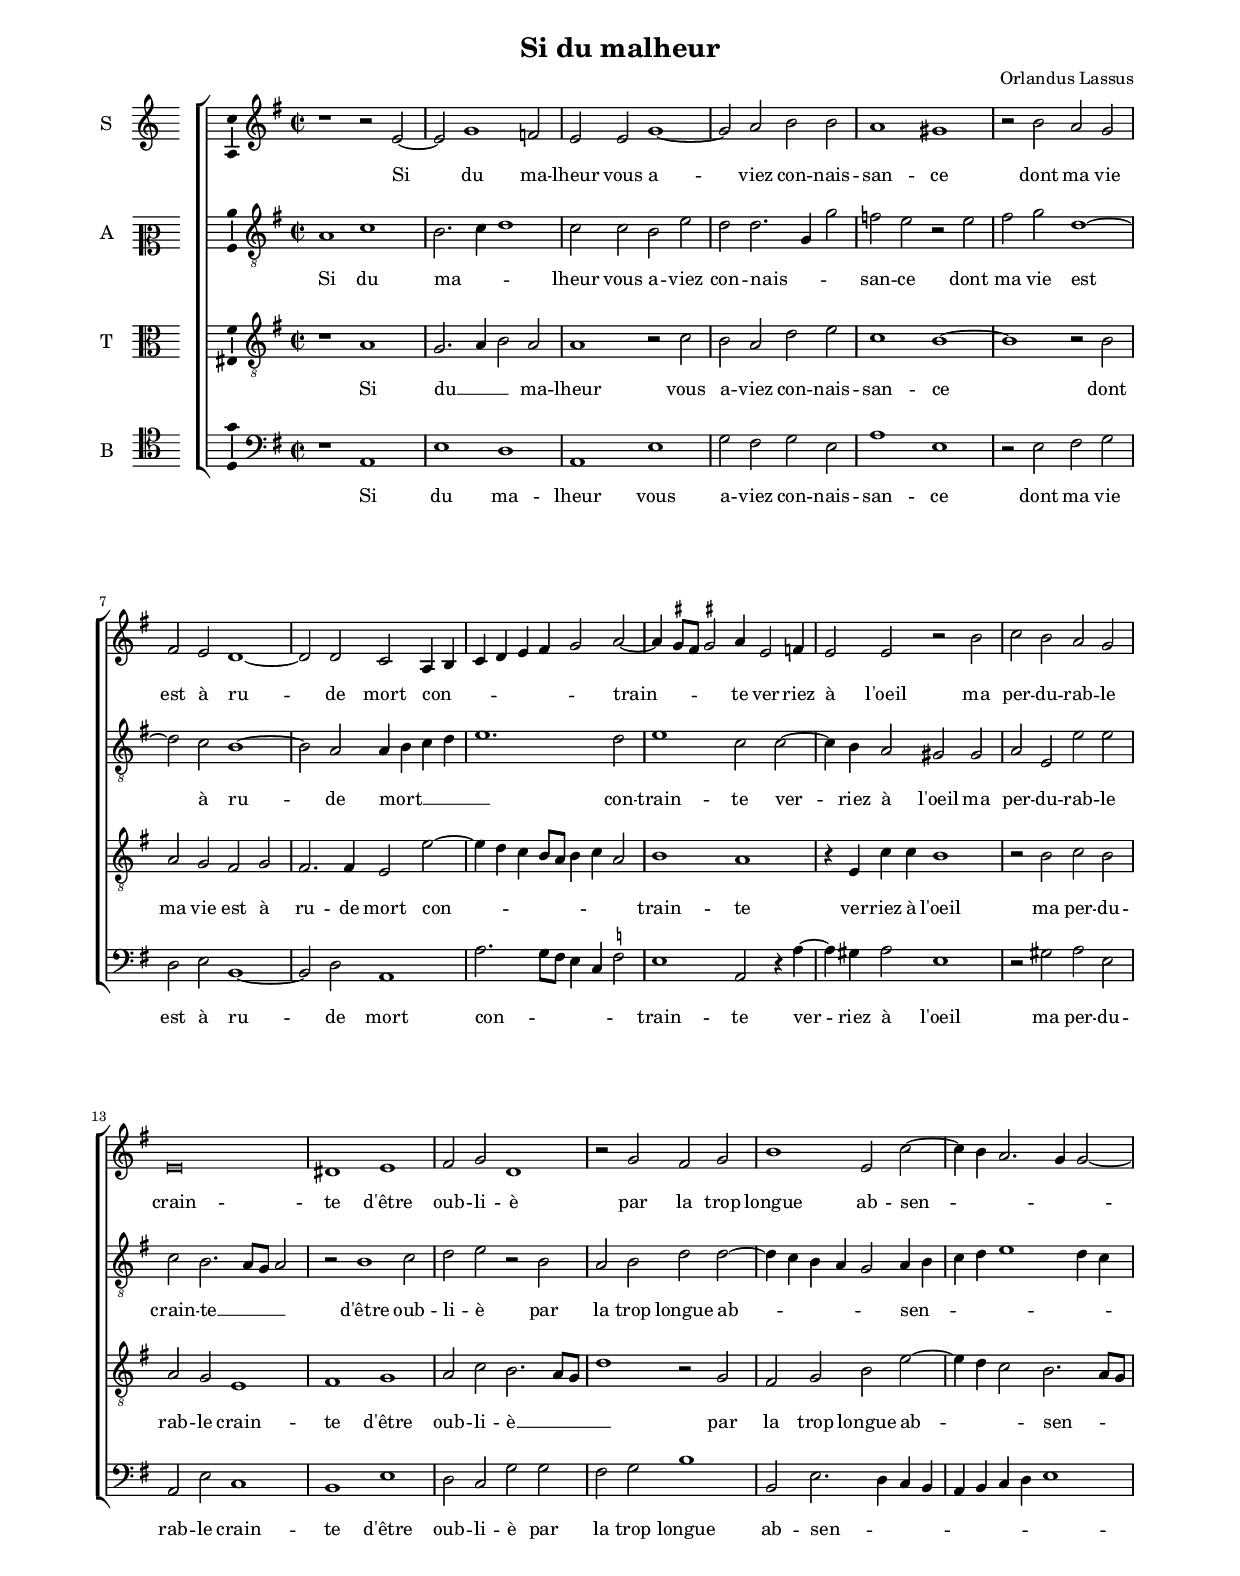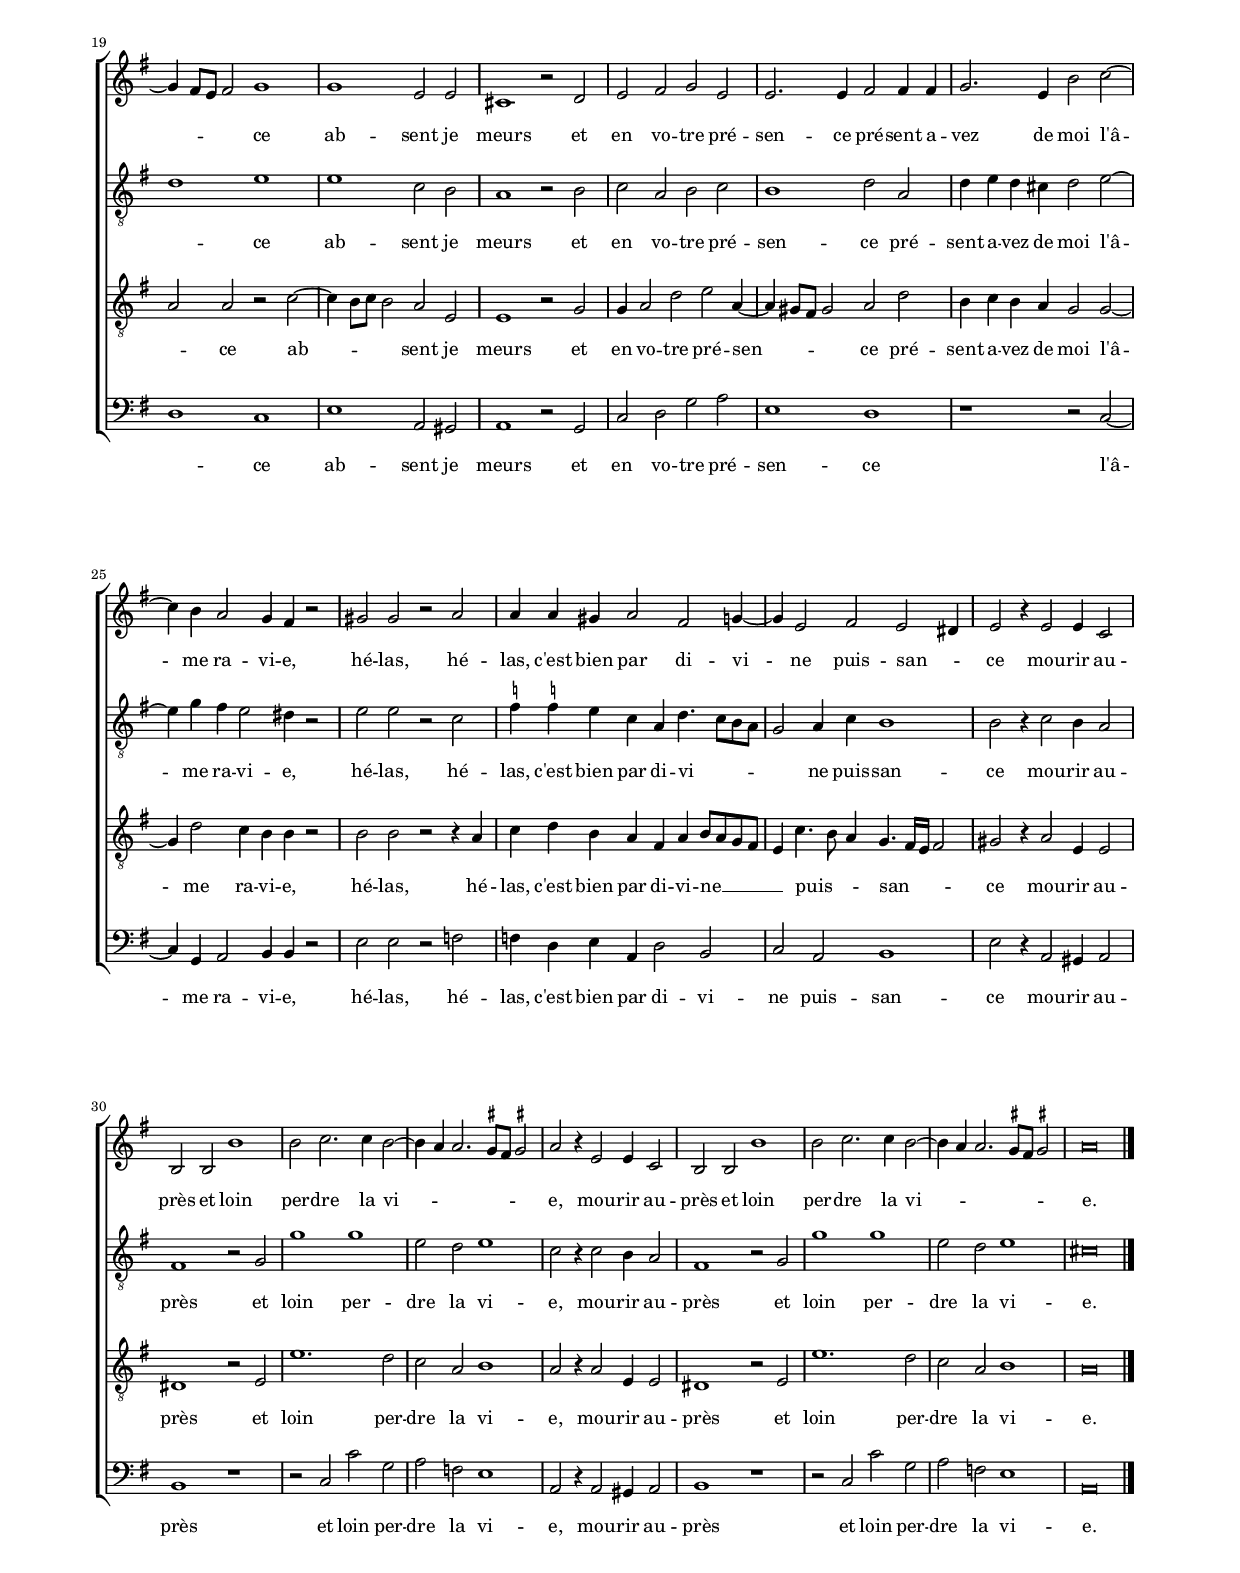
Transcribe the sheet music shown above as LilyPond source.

\header
{
  title="Si du malheur"
  composer="Orlandus Lassus"
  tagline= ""
}

\version "2.24.3"
\include "deutsch.ly"
#(set-global-staff-size 15)
% #(set-default-paper-size "letter")
#(ly:set-option 'point-and-click #f)

	
global = {
	\key c \major
	\time 2/2 \set Score.measureLength = #(ly:make-moment 2/1)
	\skip 1*2*37 \bar "|."
	}

	ficta = { \once \set suggestAccidentals = ##t }
	
	forget = #(define-music-function (music) (ly:music?) #{
		\accidentalStyle forget
		$music
		\accidentalStyle default
		#})	


\paper
	{
	top-margin = 2 \cm
	bottom-margin = 2 \cm
	left-margin = 1.8 \cm
	right-margin = 1.8 \cm
	ragged-bottom = ##f
	ragged-last-bottom = ##f
	print-page-number = ##f
	system-system-spacing = #'((basic-distance . 20) (minimum-distance . 14) (padding . 7) (strechability . 150))
	systems-per-page = 3
	page-count = 2
%	min-systems-per-page = 3
%	oddHeaderMarkup = \markup { \fill-line { \null \null \column \right-align { \fontsize #1 \fromproperty #'page:page-number-string \null } } }
%	evenHeaderMarkup = \markup { \column \right-align { \fontsize #1 \fromproperty #'page:page-number-string \null } }
	}


incipitcantus = \markup { \score {
	{
	\set Staff.instrumentName = \markup { \fontsize #1 "S" }
	\key c \major
	\clef violin
	s4 \bar ""
	}
	\layout  {
	raggedright = ##t
	indent = 0.8 \cm
	line-width = 1.6 \cm
	\context { \Staff \remove Time_signature_engraver }
	\override Staff.Clef.Y-extent = #'(0 . 0)
	}} \hspace #1 }
	
      
incipitaltus = \markup { \score {
	{
	\set Staff.instrumentName = \markup { \fontsize #1 "A" }
	\key c \major
	\clef mezzosoprano
	s4 \bar ""
	}
	\layout  {
	raggedright = ##t
	indent = 0.8 \cm
	line-width = 1.6 \cm
	\context { \Staff \remove Time_signature_engraver }
	\override Staff.Clef.Y-extent = #'(0 . 0)
	}} \hspace #1 }


incipittenor = \markup { \score {
	{
	\set Staff.instrumentName = \markup { \fontsize #1 "T" }
	\key c \major
	\clef alto
	s4 \bar ""
	}
	\layout  {
	raggedright = ##t
	indent = 0.8 \cm
	line-width = 1.6 \cm
	\context { \Staff \remove Time_signature_engraver }
	\override Staff.Clef.Y-extent = #'(0 . 0)
	}} \hspace #1 }


incipitbassus = \markup { \score {
	{
	\set Staff.instrumentName = \markup { \fontsize #1 "B" }
	\key c \major
	\clef tenor
	s4 \bar ""
	}
	\layout  {
	raggedright = ##t
	indent = 0.8 \cm
	line-width = 1.6 \cm
	\context { \Staff \remove Time_signature_engraver }
	\override Staff.Clef.Y-extent = #'(0 . 0)
	}} \hspace #1 }


cantus =  \relative c''
	{
	r1 r2 a~
	a2 c1 b2
	a2 a c1~
	c2 d e e
%5
	d1 cis |
	r2 e d c
	h2 a g1~
	g2 g f d4 e
	f4 g a h c2 d~
%10
	d4 \ficta cis8 h \ficta cis!2 d4 a2 b4 |
	a2 a r e'
	f2 e d c
	a\breve
	gis1 a
%15
	h2 c g1 |
	r2 c h c
	e1 a,2 f'~
	f4 e d2. c4 c2~
	c4 h8 a h2 c1
%20
	c1 a2 a |
	fis1 r2 g
	a2 h c a
	a2. a4 h2 h4 h
	c2. a4 e'2 f~
%25
	f4 e d2 c4 h r2 |
	cis2 cis r d
	d4 d cis d2 h2 c4~
	c4 a2 h a gis4
	a2 r4 a2 a4 f2
%30
	e2 e e'1 |
	e2 f2. f4 e2~
	e4 d d2. \ficta cis8 h \ficta cis!2
	d2 r4 a2 a4 f2
	e2 e e'1
%35
	e2 f2. f4 e2~ |
	e4 d d2. \ficta cis8 h \ficta cis!2
	d\breve |
	}


altus =  \relative c'
	{
	d1 f
	e2. f4 g1
	f2 f e a
	g2 g2. c,4 c'2
%5
	b2 a r a |
	h2 c g1~
	g2 f e1~ |
	e2 d d4 e f g
	a1. g2 |
%10
	a1 f2 f~
	f4 e d2 cis cis
	d2 a a' a
	f2 e2. d8 c d2
	r2 e1 f2 |
%15
	g2 a r e
	d2 e g g~
	g4 f e d c2 d4 e
	f4 g a1 g4 f
	g1 a |
%20
	a1 f2 e
	d1 r2 e
	f2 d e f
	e1 g2 d
	g4 a g fis g2 a~ |
%25
	a4 c h a2 gis4 r2
	a2 a r f
	\ficta b4 \ficta b! a f d g4. f8 e d
	c2 d4 f e1
	e2 r4 f2 e4 d2 |
%30
	h1 r2 c
	c'1 c
	a2 g a1
	f2 r4 f2 e4 d2
	h1 r2 c |
%35
	c'1 c
	a2 g a1
	fis\breve |
	}


tenor =  \relative c'
	{
	r1 d
	c2. d4 e2 d
	d1 r2 f
	e2 d g a
%5
	f1 e~ |
	e1 r2 e
	d2 c h c
	h2. h4 a2 a'~
	a4 g f e8 d e4 f d2
%10
	e1 d |
	r4 a f' f e1
	r2 e f e
	d2 c a1
	h1 c
%15
	d2 f e2. d8 c |
	g'1 r2 c,
	h2 c e a~
	a4 g f2 e2. d8 c
	d2 d r f~
%20
	f4 e8 f e2 d a |
	a1 r2 c
	c4 d2 g a d,4~
	d4 cis8 h cis2 d g
	e4 f e d c2 c~
%25
	c4 g'2 f4 e e r2 |
	e2 e r r4 d
	f4 g e d h d e8 d c h
	a4 f'4. e8 d4 c4. h16 a h2
	cis2 r4 d2 a4 a2
%30
	gis1 r2 a |
	a'1. g2
	f2 d e1
	d2 r4 d2 a4 a2
	gis1 r2 a
%35
	a'1. g2 |
	f2 d e1
	d\breve |
	}


bassus  =  \relative c
	{
	r1 d
	a'1 g
	d1 a'
	c2 h c a
%5
	d1 a |
	r2 a h c
	g2 a e1~
	e2 g d1
	d'2. c8 h a4 f \ficta b2
%10
	a1 d,2 r4 d'~ |
	d4 cis d2 a1
	r2 cis d a
	d,2 a' f1
	e1 a
%15
	g2 f c' c |
	h2 c e1
	e,2 a2. g4 f e
	d4 e f g a1
	g1 f
%20
	a1 d,2 cis |
	d1 r2 c
	f2 g c d
	a1 g
	r1 r2 f~
%25
	f4 c d2 e4 e r2 |
	a2 a r b
	b4 g a d, g2 e
	f2 d e1
	a2 r4 d,2 cis4 d2
%30
	e1 r |
	r2 f f' c
	d2 b a1
	d,2 r4 d2 cis4 d2
	e1 r
%35
	r2 f f' c |
	d2 b a1
	d,\breve |
	}

lyricscantus = \lyricmode {
	Si du ma -- lheur vous a -- viez con -- nais -- san -- ce
	dont ma vie est à ru -- de mort con -- _ _ _ _ _ _ train -- _ _ _ te
	ver -- riez à l'oeil ma per -- du -- rab -- le crain -- te
	d'être oub -- li -- è par la trop longue ab -- sen -- _ _ _ _ _ _ _ ce
	ab -- sent je meurs et en vo -- tre pré -- sen -- ce
	pré -- sent a -- vez de moi l'â -- me ra -- vi -- e,
	hé -- las, hé -- las, c'est bien par di -- vi -- ne puis -- san -- _ ce
	mou -- rir au -- près et loin per -- dre la vi -- _ _ _ _ _ e,
	mou -- rir au -- près et loin per -- dre la vi -- _ _ _ _ _ e.
	}


lyricsaltus = \lyricmode {
	Si du ma -- _ _ lheur vous a -- viez con -- nais -- _ _ san -- ce
	dont ma vie est à ru -- de mort __ _ _ _ _ con -- train -- te
	ver -- riez à l'oeil ma per -- du -- rab -- le crain -- te __ _ _ _
	d'être oub -- li -- è par la trop longue ab -- _ _ _ _ sen -- _ _ _ _ _ _ _ ce
	ab -- sent je meurs et en vo -- tre pré -- sen -- ce
	pré -- sent a -- vez de moi l'â -- me ra -- vi -- e,
	hé -- las, hé -- las, c'est bien par di -- vi -- _ _ _ _ ne puis -- san -- ce
	mou -- rir au -- près et loin per -- dre la vi -- e,
	mou -- rir au -- près et loin per -- dre la vi -- e.
	}


lyricstenor = \lyricmode {
	Si du __ _ _ ma -- lheur vous a -- viez con -- nais -- san -- ce
	dont ma vie est à ru -- de mort con -- _ _ _ _ _ _ _ train -- te
	ver -- riez à l'oeil ma per -- du -- rab -- le crain -- te
	d'être oub -- li -- è __ _ _ _ par la trop longue ab -- _ _ sen -- _ _ _ ce
	ab -- _ _ _ sent je meurs et en vo -- tre pré -- sen -- _ _ _ ce
	pré -- sent a -- vez de moi l'â -- me ra -- vi -- e,
	hé -- las, hé -- las, c'est bien par di -- vi -- ne __ _ _ _ _ puis -- _ _ san -- _ _ _ ce
	mou -- rir au -- près et loin per -- dre la vi -- e,
	mou -- rir au -- près et loin per -- dre la vi -- e.
	}


lyricsbassus = \lyricmode {
	Si du ma -- lheur vous a -- viez con -- nais -- san -- ce
	dont ma vie est à ru -- de mort con -- _ _ _ _ _ train -- te
	ver -- riez à l'oeil ma per -- du -- rab -- le crain -- te
	d'être oub -- li -- è par la trop longue ab -- sen -- _ _ _ _ _ _ _ _ _ ce
	ab -- sent je meurs et en vo -- tre pré -- sen -- ce
	l'â -- me ra -- vi -- e,
	hé -- las, hé -- las, c'est bien par di -- vi -- ne puis -- san -- ce
	mou -- rir au -- près et loin per -- dre la vi -- e,
	mou -- rir au -- près et loin per -- dre la vi -- e.
	}


\score
{  
	\transpose c g, {
	\new ChoirStaff \with { \override StaffGrouper.staff-staff-spacing.basic-distance = #13 }
	<<

	\new Staff << \global
	\new Voice="v1" {
		\set Staff.instrumentName=\incipitcantus
		\set Staff.midiInstrument = "reed organ"
		\clef violin
		\cantus }
	\new Lyrics \lyricsto "v1" {\lyricscantus }
	>>


	\new Staff << \global
	\new Voice="v2" {
		\set Staff.instrumentName=\incipitaltus
		\set Staff.midiInstrument = "reed organ"
		\clef "G_8"
		\altus}
	\new Lyrics \lyricsto "v2" {\lyricsaltus }
	>>


	\new Staff << \global
	\new Voice="v3" {
		\set Staff.instrumentName=\incipittenor
		\set Staff.midiInstrument = "reed organ"
		\clef "G_8"
		\tenor }
	\new Lyrics \lyricsto "v3" {\lyricstenor }
	>>


	\new Staff << \global
	\new Voice="v4" {
		\set Staff.instrumentName=\incipitbassus
		\set Staff.midiInstrument = "reed organ"
		\clef bass 
		\bassus }
	\new Lyrics \lyricsto "v4" {\lyricsbassus}
	>>

	>>
	} % transpose

	\layout
	{
	indent = 1.7 \cm
	\context { \Lyrics \override VerticalAxisGroup.nonstaff-relatedstaff-spacing.padding = #2.3 }
	\context { \Staff \override TimeSignature.break-visibility = #end-of-line-invisible }
	\context { \Staff \consists Ambitus_engraver }
	\context { \Score \override BarNumber.padding = #2 }
	\context { \Voice \override NoteHead.style = #'baroque }
	}

\midi
	{
	\tempo 2 = 90
	}
	
}


% EOF
